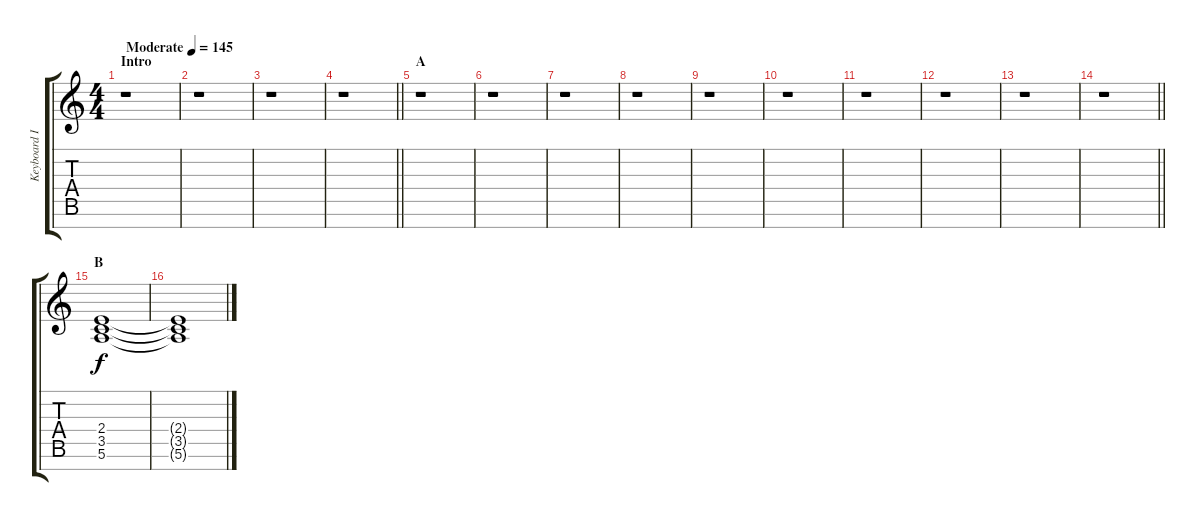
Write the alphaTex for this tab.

\track ("Keyboard II" "Keyboard I") {instrument pad2warm}
\staff {score tabs}
\tuning (E5 B4 G4 D4 A3 E3 B2) {hide}
\ts (4 4)
\section ("" "Intro")
\tempo (145 "Moderate")
\clef g2
\ks c
r.1{dy f instrument pad2warm} |
r.1 |
r.1 |
\barLineRight lightlight
r.1 |
\section ("" "A")
r.1 |
r.1 |
r.1 |
r.1 |
r.1 |
r.1 |
r.1 |
r.1 |
r.1 |
\barLineRight lightlight
r.1 |
\section ("" "B")
(2.4 3.5 5.6).1 |
(2.4{t} 3.5{t} 5.6{t}).1
